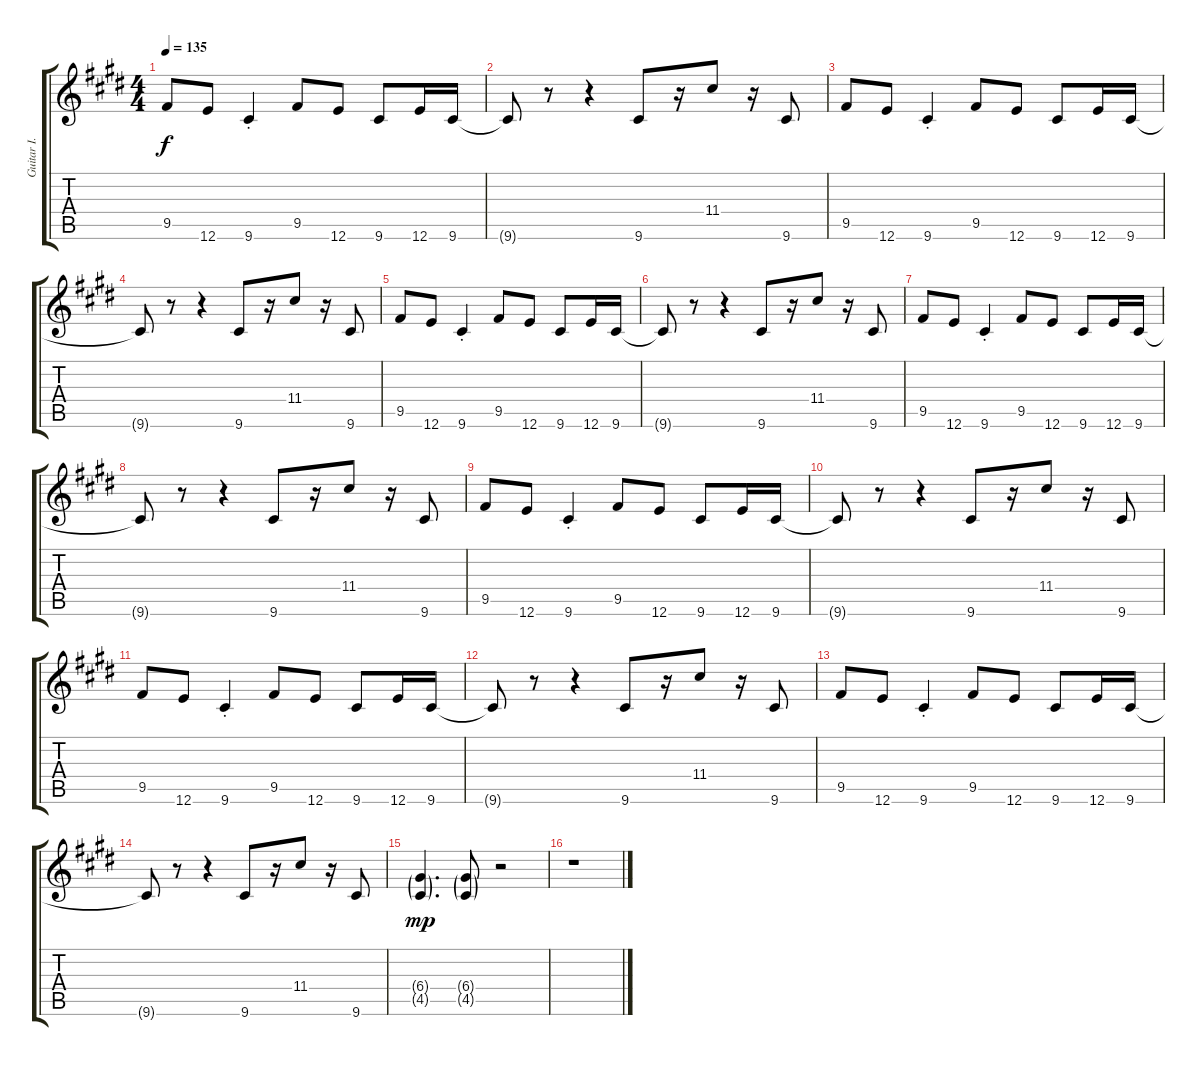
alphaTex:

\track ("Guitar I." "Guitar I.") {instrument electricguitarjazz}
\staff {score tabs}
\tuning (E4 B3 G3 D3 A2 E2) {hide}
\ts (4 4)
\tempo 135
\clef g2
\ks c#minor
9.5.8{dy f} 12.6.8 9.6{st}.4 9.5.8 12.6.8 9.6.8 12.6.16 9.6.16 |
9.6{t}.8 r.8 r.4 9.6.8 r.16 11.4.8 r.16 9.6.8 |
9.5.8 12.6.8 9.6{st}.4 9.5.8 12.6.8 9.6.8 12.6.16 9.6.16 |
9.6{t}.8 r.8 r.4 9.6.8 r.16 11.4.8 r.16 9.6.8 |
9.5.8 12.6.8 9.6{st}.4 9.5.8 12.6.8 9.6.8 12.6.16 9.6.16 |
9.6{t}.8 r.8 r.4 9.6.8 r.16 11.4.8 r.16 9.6.8 |
9.5.8 12.6.8 9.6{st}.4 9.5.8 12.6.8 9.6.8 12.6.16 9.6.16 |
9.6{t}.8 r.8 r.4 9.6.8 r.16 11.4.8 r.16 9.6.8 |
9.5.8 12.6.8 9.6{st}.4 9.5.8 12.6.8 9.6.8 12.6.16 9.6.16 |
9.6{t}.8 r.8 r.4 9.6.8 r.16 11.4.8 r.16 9.6.8 |
9.5.8 12.6.8 9.6{st}.4 9.5.8 12.6.8 9.6.8 12.6.16 9.6.16 |
9.6{t}.8 r.8 r.4 9.6.8 r.16 11.4.8 r.16 9.6.8 |
9.5.8 12.6.8 9.6{st}.4 9.5.8 12.6.8 9.6.8 12.6.16 9.6.16 |
9.6{t}.8 r.8 r.4 9.6.8 r.16 11.4.8 r.16 9.6.8 |
(6.4{g} 4.5{g}).4{d dy mp} (6.4{g} 4.5{g}).8 r.2 |
r.1
